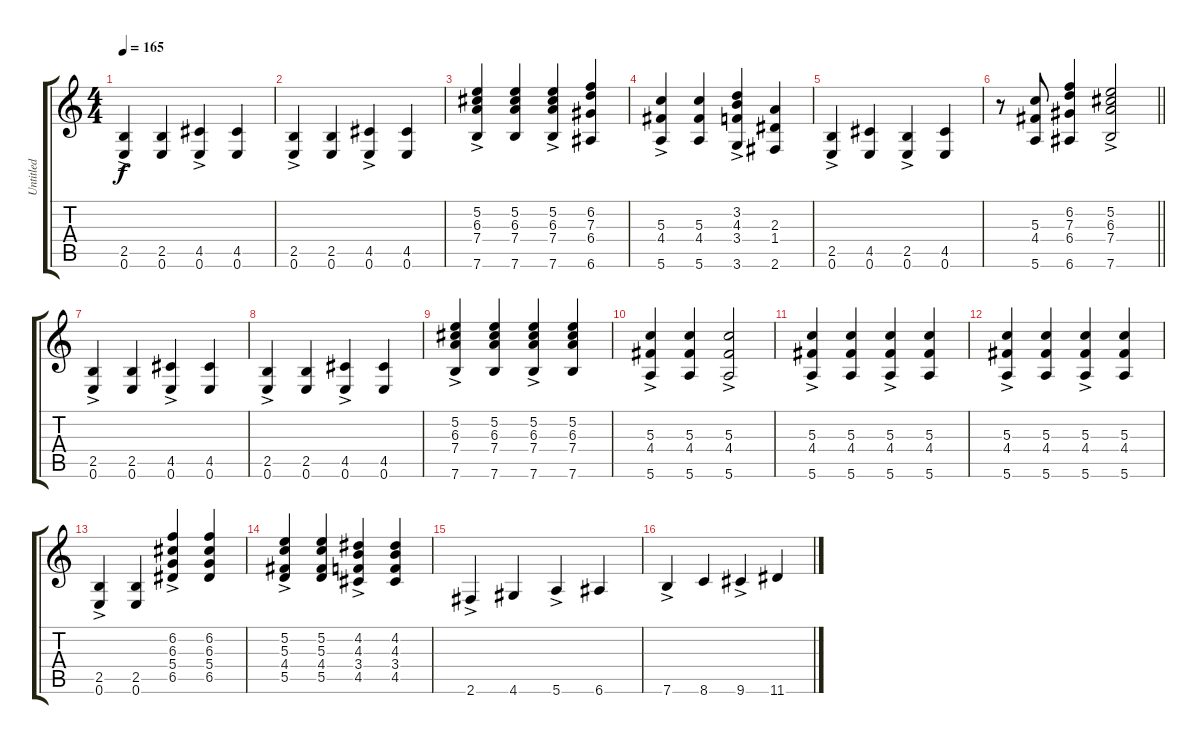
\track ("Untitled" "Untitled") {instrument acousticguitarnylon}
\staff {score tabs}
\tuning (E4 B3 G3 D3 A2 E2) {hide}
\ts (4 4)
\tempo 165
\clef g2
\ks c
(2.5{ac} 0.6{ac}).4{dy f} (2.5 0.6).4 (4.5{ac} 0.6{ac}).4 (4.5 0.6).4 |
(2.5{ac} 0.6{ac}).4 (2.5 0.6).4 (4.5{ac} 0.6{ac}).4 (4.5 0.6).4 |
(5.2{ac} 6.3{ac} 7.4{ac} 7.6{ac}).4 (5.2 6.3 7.4 7.6).4 (5.2{ac} 6.3{ac} 7.4{ac} 7.6{ac}).4 (6.2 7.3 6.4 6.6).4 |
(5.3{ac} 4.4{ac} 5.6{ac}).4 (5.3 4.4 5.6).4 (3.2{ac} 4.3{ac} 3.4{ac} 3.6{ac}).4 (2.3 1.4 2.6).4 |
(2.5{ac} 0.6{ac}).4 (4.5 0.6).4 (2.5{ac} 0.6{ac}).4 (4.5 0.6).4 |
\barLineRight lightlight
r.8 (5.3 4.4 5.6).8 (6.2 7.3 6.4 6.6).4 (5.2{ac} 6.3{ac} 7.4{ac} 7.6{ac}).2 |
(2.5{ac} 0.6{ac}).4 (2.5 0.6).4 (4.5{ac} 0.6{ac}).4 (4.5 0.6).4 |
(2.5{ac} 0.6{ac}).4 (2.5 0.6).4 (4.5{ac} 0.6{ac}).4 (4.5 0.6).4 |
(5.2{ac} 6.3{ac} 7.4{ac} 7.6{ac}).4 (5.2 6.3 7.4 7.6).4 (5.2{ac} 6.3{ac} 7.4{ac} 7.6{ac}).4 (5.2 6.3 7.4 7.6).4 |
(5.3{ac} 4.4{ac} 5.6{ac}).4 (5.3 4.4 5.6).4 (5.3{ac} 4.4{ac} 5.6{ac}).2 |
(5.3{ac} 4.4{ac} 5.6{ac}).4 (5.3 4.4 5.6).4 (5.3{ac} 4.4{ac} 5.6{ac}).4 (5.3 4.4 5.6).4 |
(5.3{ac} 4.4{ac} 5.6{ac}).4 (5.3 4.4 5.6).4 (5.3{ac} 4.4{ac} 5.6{ac}).4 (5.3 4.4 5.6).4 |
(2.5{ac} 0.6{ac}).4 (2.5 0.6).4 (6.2{ac} 6.3{ac} 5.4{ac} 6.5{ac}).4 (6.2 6.3 5.4 6.5).4 |
(5.2{ac} 5.3{ac} 4.4{ac} 5.5{ac}).4 (5.2 5.3 4.4 5.5).4 (4.2{ac} 4.3{ac} 3.4{ac} 4.5{ac}).4 (4.2 4.3 3.4 4.5).4 |
2.6{ac}.4 4.6.4 5.6{ac}.4 6.6.4 |
7.6{ac}.4 8.6.4 9.6{ac}.4 11.6.4
